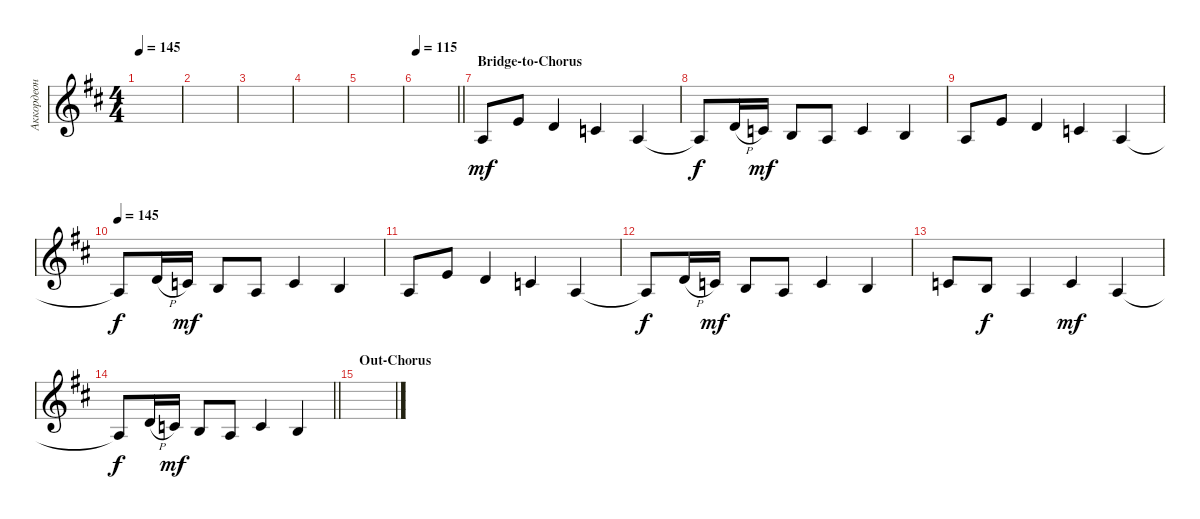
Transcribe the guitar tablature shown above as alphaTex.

\track ("Аккордеон" "Аккордеон") {instrument accordion}
\staff {score}
\tuning (E4 B3 G3 D3 A2 E2) {hide}
\ts (4 4)
\tempo 145
\clef g2
\ks bminor
|
|
|
|
|
\tempo 115
\barLineRight lightlight
|
\section ("" "Bridge-to-Chorus")
2.3.8{dy mf} 5.2.8 3.2.4 5.3.4 2.3.4 |
2.3{t}.8{dy f} 7.3{h}.16 5.3.16{dy mf} 4.3.8 2.3.8 5.3.4 4.3.4 |
2.3.8 5.2.8 3.2.4 5.3.4 2.3.4 |
\tempo 145
2.3{t}.8{dy f} 7.3{h}.16 5.3.16{dy mf} 4.3.8 2.3.8 5.3.4 4.3.4 |
2.3.8 5.2.8 3.2.4 5.3.4 2.3.4 |
2.3{t}.8{dy f} 7.3{h}.16 5.3.16{dy mf} 4.3.8 2.3.8 5.3.4 4.3.4 |
5.3.8 4.3.8{dy f} 2.3.4 5.3.4{dy mf} 2.3.4 |
\barLineRight lightlight
2.3{t}.8{dy f} 7.3{h}.16 5.3.16{dy mf} 4.3.8 2.3.8 5.3.4 4.3.4 |
\section ("" "Out-Chorus")
